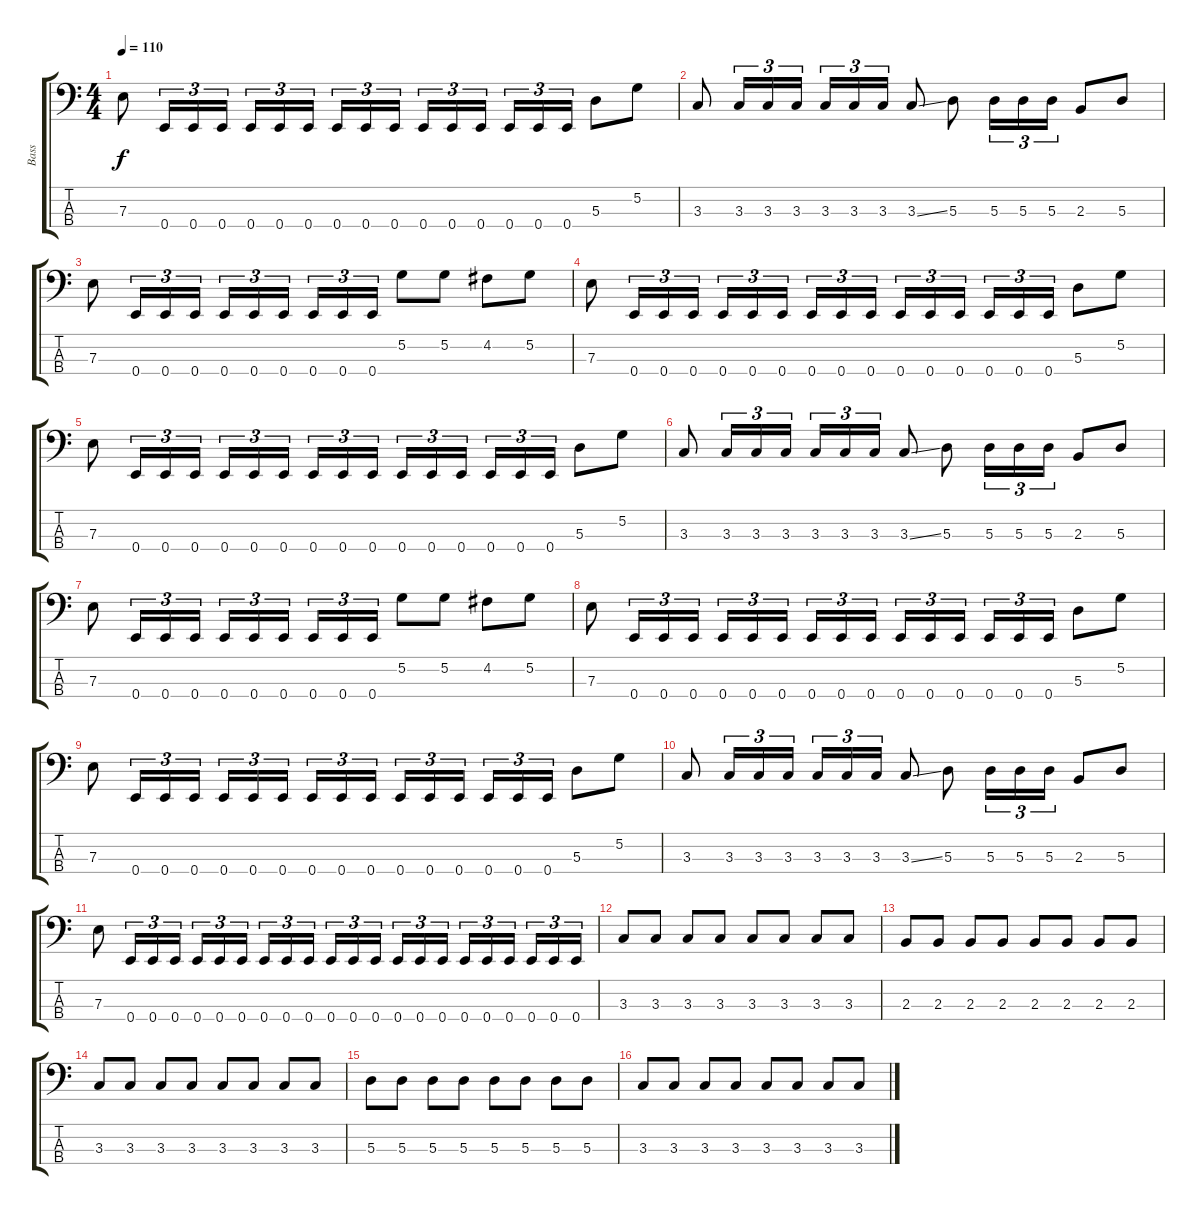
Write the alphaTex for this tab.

\track ("Bass" "Bass") {instrument electricbassfinger}
\staff {score tabs}
\tuning (G2 D2 A1 E1) {hide}
\ts (4 4)
\tempo 110
\clef f4
\ks c
7.3.8{dy f} 0.4.16{tu (3 2)} 0.4.16{tu (3 2)} 0.4.16{tu (3 2)} 0.4.16{tu (3 2)} 0.4.16{tu (3 2)} 0.4.16{tu (3 2)} 0.4.16{tu (3 2)} 0.4.16{tu (3 2)} 0.4.16{tu (3 2)} 0.4.16{tu (3 2)} 0.4.16{tu (3 2)} 0.4.16{tu (3 2)} 0.4.16{tu (3 2)} 0.4.16{tu (3 2)} 0.4.16{tu (3 2)} 5.3.8 5.2.8 |
3.3.8 3.3.16{tu (3 2)} 3.3.16{tu (3 2)} 3.3.16{tu (3 2)} 3.3.16{tu (3 2)} 3.3.16{tu (3 2)} 3.3.16{tu (3 2)} 3.3{ss}.8 5.3.8 5.3.16{tu (3 2)} 5.3.16{tu (3 2)} 5.3.16{tu (3 2)} 2.3.8 5.3.8 |
7.3.8 0.4.16{tu (3 2)} 0.4.16{tu (3 2)} 0.4.16{tu (3 2)} 0.4.16{tu (3 2)} 0.4.16{tu (3 2)} 0.4.16{tu (3 2)} 0.4.16{tu (3 2)} 0.4.16{tu (3 2)} 0.4.16{tu (3 2)} 5.2.8 5.2.8 4.2.8 5.2.8 |
7.3.8 0.4.16{tu (3 2)} 0.4.16{tu (3 2)} 0.4.16{tu (3 2)} 0.4.16{tu (3 2)} 0.4.16{tu (3 2)} 0.4.16{tu (3 2)} 0.4.16{tu (3 2)} 0.4.16{tu (3 2)} 0.4.16{tu (3 2)} 0.4.16{tu (3 2)} 0.4.16{tu (3 2)} 0.4.16{tu (3 2)} 0.4.16{tu (3 2)} 0.4.16{tu (3 2)} 0.4.16{tu (3 2)} 5.3.8 5.2.8 |
7.3.8 0.4.16{tu (3 2)} 0.4.16{tu (3 2)} 0.4.16{tu (3 2)} 0.4.16{tu (3 2)} 0.4.16{tu (3 2)} 0.4.16{tu (3 2)} 0.4.16{tu (3 2)} 0.4.16{tu (3 2)} 0.4.16{tu (3 2)} 0.4.16{tu (3 2)} 0.4.16{tu (3 2)} 0.4.16{tu (3 2)} 0.4.16{tu (3 2)} 0.4.16{tu (3 2)} 0.4.16{tu (3 2)} 5.3.8 5.2.8 |
3.3.8 3.3.16{tu (3 2)} 3.3.16{tu (3 2)} 3.3.16{tu (3 2)} 3.3.16{tu (3 2)} 3.3.16{tu (3 2)} 3.3.16{tu (3 2)} 3.3{ss}.8 5.3.8 5.3.16{tu (3 2)} 5.3.16{tu (3 2)} 5.3.16{tu (3 2)} 2.3.8 5.3.8 |
7.3.8 0.4.16{tu (3 2)} 0.4.16{tu (3 2)} 0.4.16{tu (3 2)} 0.4.16{tu (3 2)} 0.4.16{tu (3 2)} 0.4.16{tu (3 2)} 0.4.16{tu (3 2)} 0.4.16{tu (3 2)} 0.4.16{tu (3 2)} 5.2.8 5.2.8 4.2.8 5.2.8 |
7.3.8 0.4.16{tu (3 2)} 0.4.16{tu (3 2)} 0.4.16{tu (3 2)} 0.4.16{tu (3 2)} 0.4.16{tu (3 2)} 0.4.16{tu (3 2)} 0.4.16{tu (3 2)} 0.4.16{tu (3 2)} 0.4.16{tu (3 2)} 0.4.16{tu (3 2)} 0.4.16{tu (3 2)} 0.4.16{tu (3 2)} 0.4.16{tu (3 2)} 0.4.16{tu (3 2)} 0.4.16{tu (3 2)} 5.3.8 5.2.8 |
7.3.8 0.4.16{tu (3 2)} 0.4.16{tu (3 2)} 0.4.16{tu (3 2)} 0.4.16{tu (3 2)} 0.4.16{tu (3 2)} 0.4.16{tu (3 2)} 0.4.16{tu (3 2)} 0.4.16{tu (3 2)} 0.4.16{tu (3 2)} 0.4.16{tu (3 2)} 0.4.16{tu (3 2)} 0.4.16{tu (3 2)} 0.4.16{tu (3 2)} 0.4.16{tu (3 2)} 0.4.16{tu (3 2)} 5.3.8 5.2.8 |
3.3.8 3.3.16{tu (3 2)} 3.3.16{tu (3 2)} 3.3.16{tu (3 2)} 3.3.16{tu (3 2)} 3.3.16{tu (3 2)} 3.3.16{tu (3 2)} 3.3{ss}.8 5.3.8 5.3.16{tu (3 2)} 5.3.16{tu (3 2)} 5.3.16{tu (3 2)} 2.3.8 5.3.8 |
7.3.8 0.4.16{tu (3 2)} 0.4.16{tu (3 2)} 0.4.16{tu (3 2)} 0.4.16{tu (3 2)} 0.4.16{tu (3 2)} 0.4.16{tu (3 2)} 0.4.16{tu (3 2)} 0.4.16{tu (3 2)} 0.4.16{tu (3 2)} 0.4.16{tu (3 2)} 0.4.16{tu (3 2)} 0.4.16{tu (3 2)} 0.4.16{tu (3 2)} 0.4.16{tu (3 2)} 0.4.16{tu (3 2)} 0.4.16{tu (3 2)} 0.4.16{tu (3 2)} 0.4.16{tu (3 2)} 0.4.16{tu (3 2)} 0.4.16{tu (3 2)} 0.4.16{tu (3 2)} |
3.3.8 3.3.8 3.3.8 3.3.8 3.3.8 3.3.8 3.3.8 3.3.8 |
2.3.8 2.3.8 2.3.8 2.3.8 2.3.8 2.3.8 2.3.8 2.3.8 |
3.3.8 3.3.8 3.3.8 3.3.8 3.3.8 3.3.8 3.3.8 3.3.8 |
5.3.8 5.3.8 5.3.8 5.3.8 5.3.8 5.3.8 5.3.8 5.3.8 |
3.3.8 3.3.8 3.3.8 3.3.8 3.3.8 3.3.8 3.3.8 3.3.8
